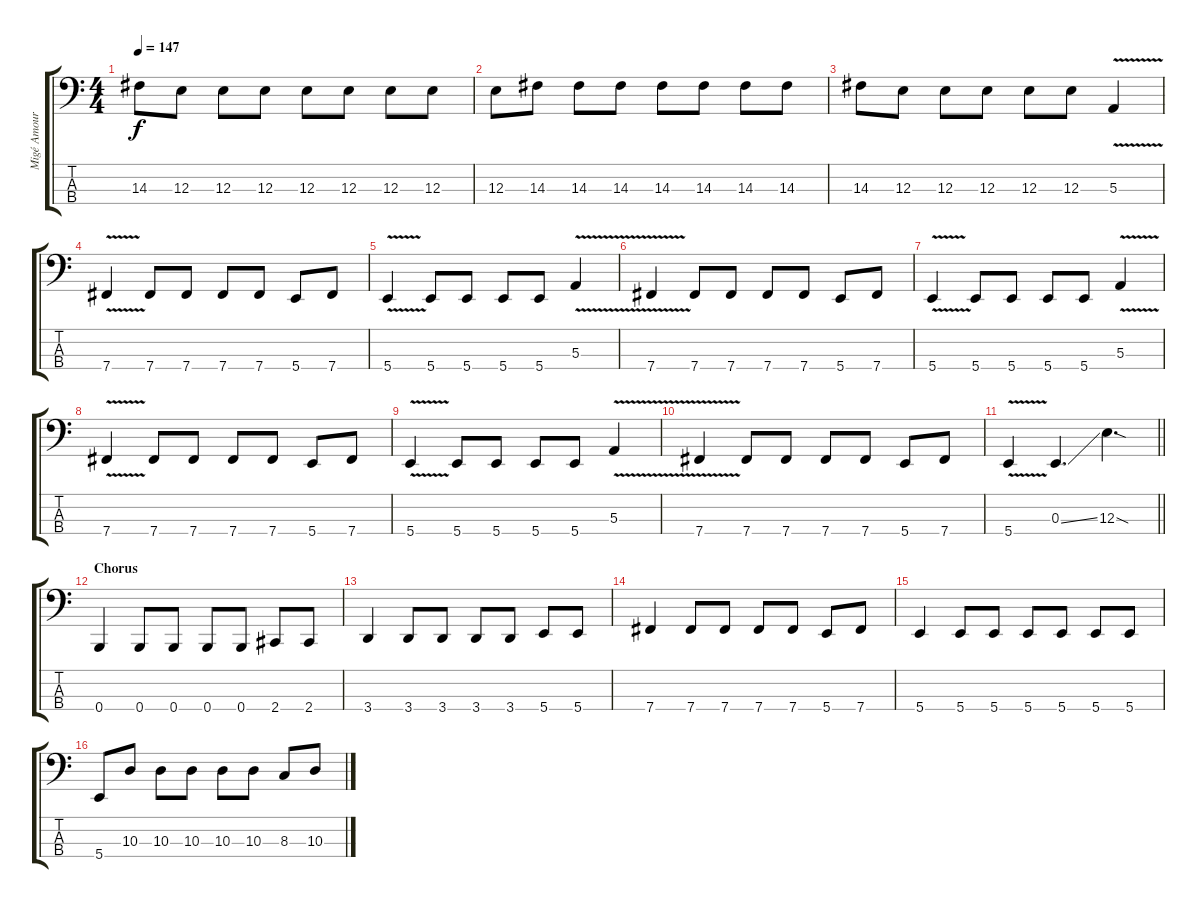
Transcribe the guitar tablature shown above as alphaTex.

\track ("Migé Amour (Bass)" "Migé Amour") {instrument electricbassfinger}
\staff {score tabs}
\tuning (D2 A1 E1 B0) {hide}
\ts (4 4)
\tempo 147
\clef f4
\ks c
14.3.8{dy f} 12.3.8 12.3.8 12.3.8 12.3.8 12.3.8 12.3.8 12.3.8 |
12.3.8 14.3.8 14.3.8 14.3.8 14.3.8 14.3.8 14.3.8 14.3.8 |
14.3.8 12.3.8 12.3.8 12.3.8 12.3.8 12.3.8 5.3{v}.4 |
7.4{v}.4 7.4.8 7.4.8 7.4.8 7.4.8 5.4.8 7.4.8 |
5.4{v}.4 5.4.8 5.4.8 5.4.8 5.4.8 5.3{v}.4 |
7.4{v}.4 7.4.8 7.4.8 7.4.8 7.4.8 5.4.8 7.4.8 |
5.4{v}.4 5.4.8 5.4.8 5.4.8 5.4.8 5.3{v}.4 |
7.4{v}.4 7.4.8 7.4.8 7.4.8 7.4.8 5.4.8 7.4.8 |
5.4{v}.4 5.4.8 5.4.8 5.4.8 5.4.8 5.3{v}.4 |
7.4{v}.4 7.4.8 7.4.8 7.4.8 7.4.8 5.4.8 7.4.8 |
\barLineRight lightlight
5.4{v}.4 0.3{ss}.4{d} 12.3{sod}.4{d} |
\section ("" "Chorus")
0.4.4 0.4.8 0.4.8 0.4.8 0.4.8 2.4.8 2.4.8 |
3.4.4 3.4.8 3.4.8 3.4.8 3.4.8 5.4.8 5.4.8 |
7.4.4 7.4.8 7.4.8 7.4.8 7.4.8 5.4.8 7.4.8 |
5.4.4 5.4.8 5.4.8 5.4.8 5.4.8 5.4.8 5.4.8 |
5.4.8 10.3.8 10.3.8 10.3.8 10.3.8 10.3.8 8.3.8 10.3{ss}.8
